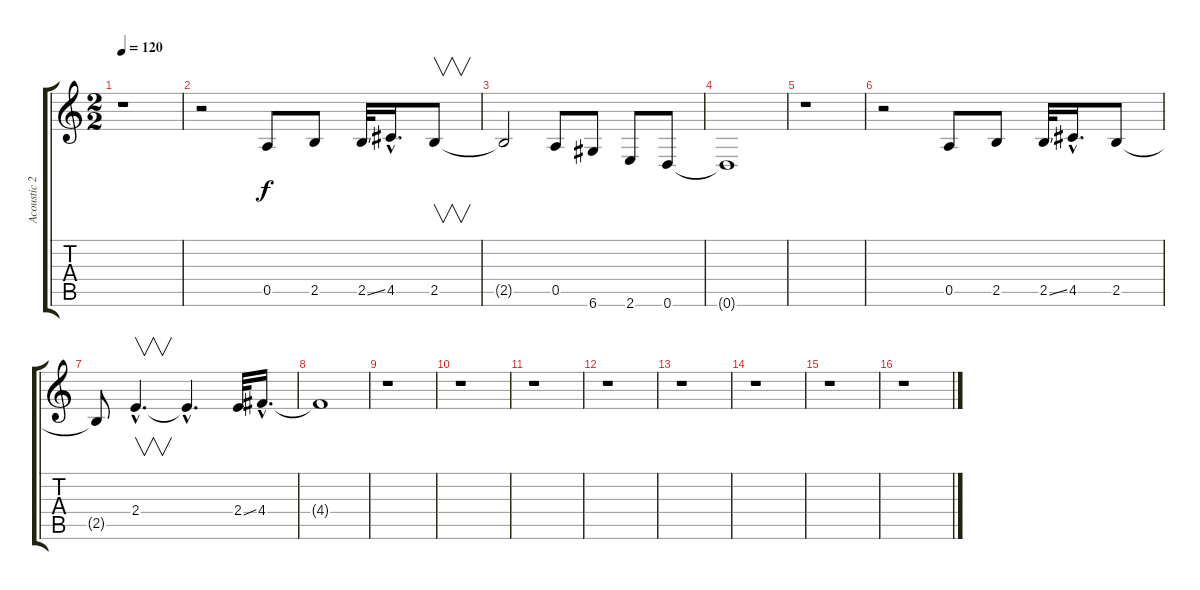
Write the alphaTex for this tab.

\track ("Acoustic 2" "Acoustic 2") {instrument acousticguitarnylon}
\staff {score tabs}
\tuning (E4 B3 G3 D3 A2 D2) {hide}
\ts (2 2)
\tempo 120
\clef g2
\ks c
r.1{dy f instrument acousticguitarnylon} |
r.2 0.5.8 2.5.8 2.5{ss}.32 4.5{hac}.16{d} 2.5.8{v} |
2.5{t}.2 0.5.8 6.6.8 2.6.8 0.6.8 |
0.6{t}.1 |
r.1 |
r.2 0.5.8 2.5.8 2.5{ss}.32 4.5{hac}.16{d} 2.5.8 |
2.5{t}.8 2.4{hac}.4{v d} 2.4{hac t}.4{d} 2.4{ss}.32 4.4{hac}.16{d} |
4.4{t}.1 |
r.1 |
r.1 |
r.1 |
r.1 |
r.1 |
r.1 |
r.1 |
r.1
